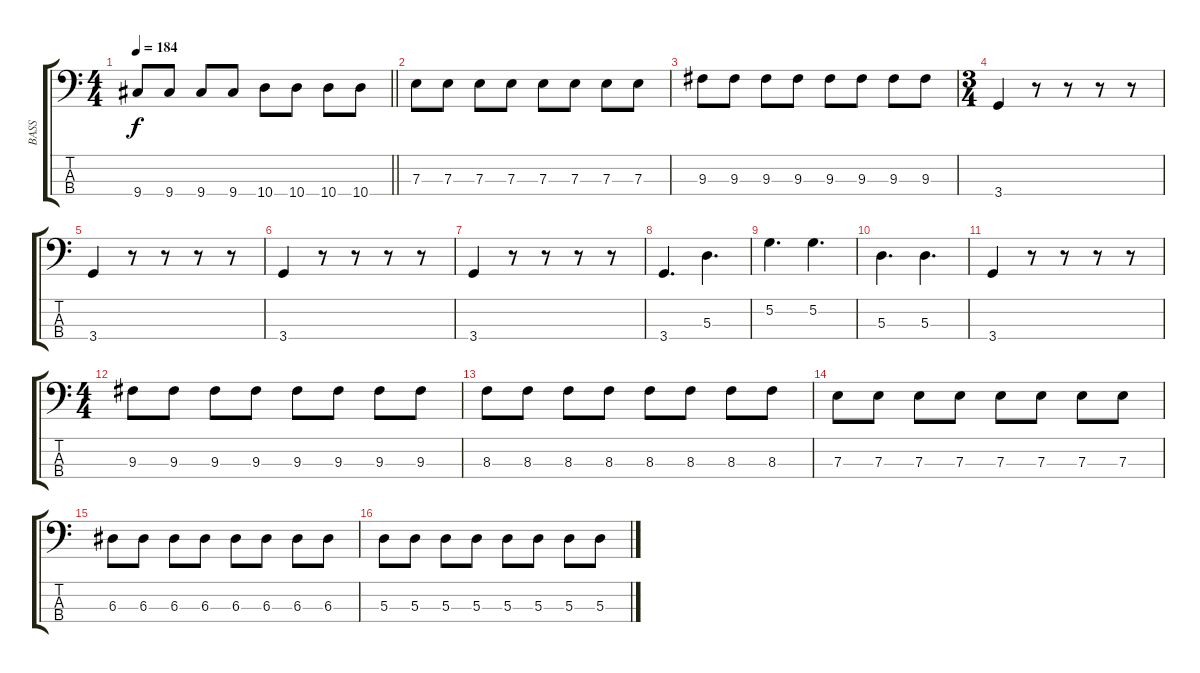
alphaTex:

\track ("BASS" "BASS") {instrument electricbassfinger}
\staff {score tabs}
\tuning (G2 D2 A1 E1) {hide}
\ts (4 4)
\tempo 184
\clef f4
\barLineRight lightlight
\ks c
9.4.8{dy f} 9.4.8 9.4.8 9.4.8 10.4.8 10.4.8 10.4.8 10.4.8 |
7.3.8 7.3.8 7.3.8 7.3.8 7.3.8 7.3.8 7.3.8 7.3.8 |
9.3.8 9.3.8 9.3.8 9.3.8 9.3.8 9.3.8 9.3.8 9.3.8 |
\ts (3 4)
3.4.4 r.8 r.8 r.8 r.8 |
3.4.4 r.8 r.8 r.8 r.8 |
3.4.4 r.8 r.8 r.8 r.8 |
3.4.4 r.8 r.8 r.8 r.8 |
3.4.4{d} 5.3.4{d} |
5.2.4{d} 5.2.4{d} |
5.3.4{d} 5.3.4{d} |
3.4.4 r.8 r.8 r.8 r.8 |
\ts (4 4)
9.3.8 9.3.8 9.3.8 9.3.8 9.3.8 9.3.8 9.3.8 9.3.8 |
8.3.8 8.3.8 8.3.8 8.3.8 8.3.8 8.3.8 8.3.8 8.3.8 |
7.3.8 7.3.8 7.3.8 7.3.8 7.3.8 7.3.8 7.3.8 7.3.8 |
6.3.8 6.3.8 6.3.8 6.3.8 6.3.8 6.3.8 6.3.8 6.3.8 |
5.3.8 5.3.8 5.3.8 5.3.8 5.3.8 5.3.8 5.3.8 5.3.8
